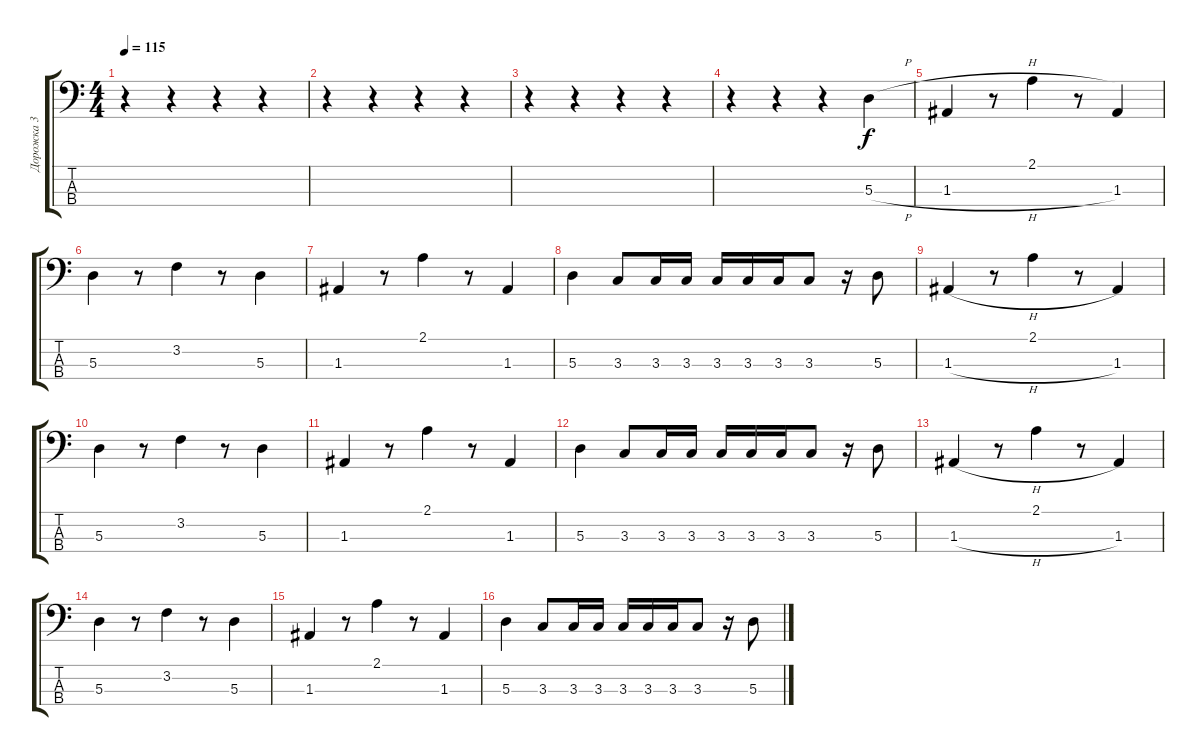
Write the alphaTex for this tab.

\track ("Дорожка 3" "Дорожка 3") {instrument synthbass2}
\staff {score tabs}
\tuning (G2 D2 A1 E1) {hide}
\ts (4 4)
\tempo 115
\clef f4
\ks c
r.4{dy f instrument synthbass2} r.4 r.4 r.4 |
r.4 r.4 r.4 r.4 |
r.4 r.4 r.4 r.4 |
r.4 r.4 r.4 5.3{h}.4 |
1.3{h}.4 r.8 2.1.4 r.8 1.3.4 |
5.3.4 r.8 3.2.4 r.8 5.3.4 |
1.3.4 r.8 2.1.4 r.8 1.3.4 |
5.3.4 3.3.8 3.3.16 3.3.16 3.3.16 3.3.16 3.3.16 3.3.8 r.16 5.3.8 |
1.3{h}.4 r.8 2.1.4 r.8 1.3.4 |
5.3.4 r.8 3.2.4 r.8 5.3.4 |
1.3.4 r.8 2.1.4 r.8 1.3.4 |
5.3.4 3.3.8 3.3.16 3.3.16 3.3.16 3.3.16 3.3.16 3.3.8 r.16 5.3.8 |
1.3{h}.4 r.8 2.1.4 r.8 1.3.4 |
5.3.4 r.8 3.2.4 r.8 5.3.4 |
1.3.4 r.8 2.1.4 r.8 1.3.4 |
5.3.4 3.3.8 3.3.16 3.3.16 3.3.16 3.3.16 3.3.16 3.3.8 r.16 5.3.8
